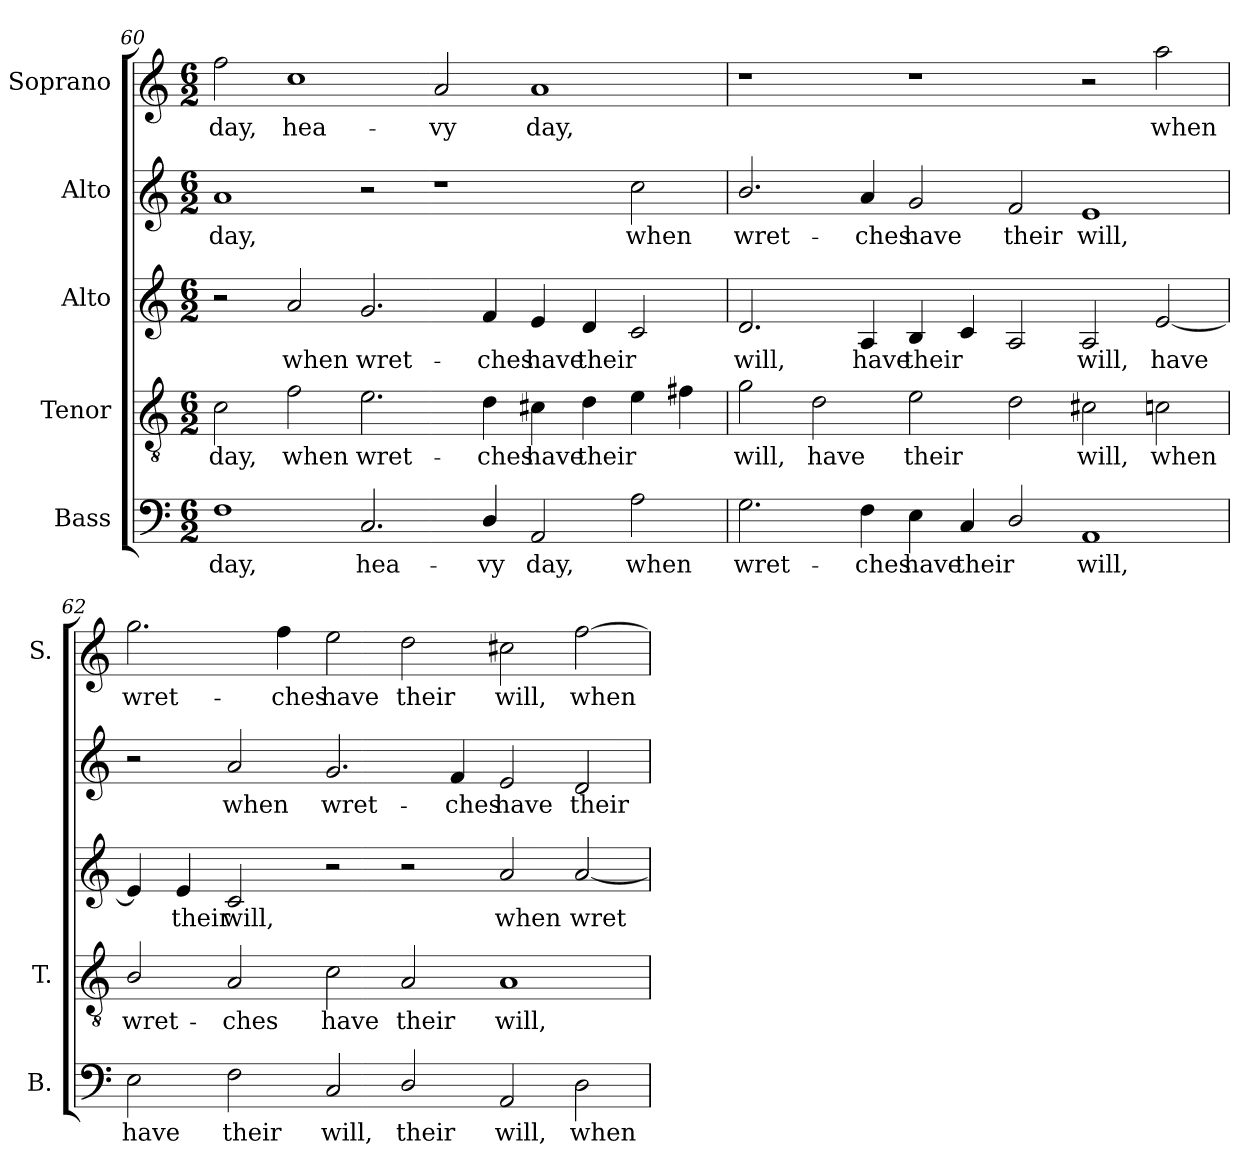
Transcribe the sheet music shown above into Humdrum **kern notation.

**kern	**text	**kern	**text	**kern	**text	**kern	**text	**kern	**text
*part5	*part5	*part4	*part4	*part3	*part3	*part2	*part2	*part1	*part1
*staff5	*staff5	*staff4	*staff4	*staff3	*staff3	*staff2	*staff2	*staff1	*staff1
*I"Bass	*	*I"Tenor	*	*I"Alto	*	*I"Alto	*	*I"Soprano	*
*I'B.	*	*I'T.	*	*	*	*	*	*I'S.	*
!!LO:LB:g=z
*clefF4	*	*clefGv2	*	*clefG2	*	*clefG2	*	*clefG2	*
*	*	*ITrd7c12	*	*	*	*	*	*	*
*k[]	*	*k[]	*	*k[]	*	*k[]	*	*k[]	*
*C:	*	*C:	*	*C:	*	*C:	*	*C:	*
*M6/2	*	*M6/2	*	*M6/2	*	*M6/2	*	*M6/2	*
=60	=60	=60	=60	=60	=60	=60	=60	=60	=60
!	!LO:LY:b:color=#000000	!	!	!	!	!	!	!	!
!	!	!	!LO:LY:b:color=#000000	!	!	!	!	!	!
!	!	!	!	!	!	!	!LO:LY:b:color=#000000	!	!
!	!	!	!	!	!	!	!	!	!LO:LY:b:color=#000000
1Fi	day,	2Ci\	day,	2r	.	1ai	day,	2ffi\	day,
!	!	!	!LO:LY:b:color=#000000	!	!	!	!	!	!
!	!	!	!	!	!LO:LY:b:color=#000000	!	!	!	!
!	!	!	!	!	!	!	!	!	!LO:LY:b:color=#000000
.	.	2Fi\	when	2ai/	when	.	.	1cci	hea-
!	!LO:LY:b:color=#000000	!	!	!	!	!	!	!	!
!	!	!	!LO:LY:b:color=#000000	!	!	!	!	!	!
!	!	!	!	!	!LO:LY:b:color=#000000	!	!	!	!
2.Ci/	hea-	2.Ei\	wret-	2.gi/	wret-	2r	.	.	.
!	!	!	!	!	!	!	!	!	!LO:LY:b:color=#000000
.	.	.	.	.	.	1r	.	2ai/	-vy
!	!LO:LY:b:color=#000000	!	!	!	!	!	!	!	!
!	!	!	!LO:LY:b:color=#000000	!	!	!	!	!	!
!	!	!	!	!	!LO:LY:b:color=#000000	!	!	!	!
4Di/	-vy	4Di\	-ches	4fi/	-ches	.	.	.	.
!	!LO:LY:b:color=#000000	!	!	!	!	!	!	!	!
!	!	!	!LO:LY:b:color=#000000	!	!	!	!	!	!
!	!	!	!	!	!LO:LY:b:color=#000000	!	!	!	!
!	!	!	!	!	!	!	!	!	!LO:LY:b:color=#000000
2AAi/	day,	4C#Xi\	have	4ei/	have	.	.	1ai	day,
!	!	!	!LO:LY:b:color=#000000	!	!	!	!	!	!
!	!	!	!	!	!LO:LY:b:color=#000000	!	!	!	!
.	.	4Di\	their	4di/	their	.	.	.	.
!	!LO:LY:b:color=#000000	!	!	!	!	!	!	!	!
!	!	!	!	!	!	!	!LO:LY:b:color=#000000	!	!
2Ai\	when	4Ei\	.	2ci/	.	2cci\	when	.	.
.	.	4F#Xi\	.	.	.	.	.	.	.
=61	=61	=61	=61	=61	=61	=61	=61	=61	=61
!	!LO:LY:b:color=#000000	!	!	!	!	!	!	!	!
!	!	!	!LO:LY:b:color=#000000	!	!	!	!	!	!
!	!	!	!	!	!LO:LY:b:color=#000000	!	!	!	!
!	!	!	!	!	!	!	!LO:LY:b:color=#000000	!	!
2.Gi\	wret-	2Gi\	will,	2.di/	will,	2.bi/	wret-	1r	.
!	!	!	!LO:LY:b:color=#000000	!	!	!	!	!	!
.	.	2Di\	have	.	.	.	.	.	.
!	!LO:LY:b:color=#000000	!	!	!	!	!	!	!	!
!	!	!	!	!	!LO:LY:b:color=#000000	!	!	!	!
!	!	!	!	!	!	!	!LO:LY:b:color=#000000	!	!
4Fi\	-ches	.	.	4Ai/	have	4ai/	-ches	.	.
!	!LO:LY:b:color=#000000	!	!	!	!	!	!	!	!
!	!	!	!LO:LY:b:color=#000000	!	!	!	!	!	!
!	!	!	!	!	!LO:LY:b:color=#000000	!	!	!	!
!	!	!	!	!	!	!	!LO:LY:b:color=#000000	!	!
4Ei\	have	2Ei\	their	4Bi/	their	2gi/	have	1r	.
!	!LO:LY:b:color=#000000	!	!	!	!	!	!	!	!
4Ci/	their	.	.	4ci/	.	.	.	.	.
!	!	!	!	!	!	!	!LO:LY:b:color=#000000	!	!
2Di/	.	2Di\	.	2Ai/	.	2fi/	their	.	.
!	!LO:LY:b:color=#000000	!	!	!	!	!	!	!	!
!	!	!	!LO:LY:b:color=#000000	!	!	!	!	!	!
!	!	!	!	!	!LO:LY:b:color=#000000	!	!	!	!
!	!	!	!	!	!	!	!LO:LY:b:color=#000000	!	!
1AAi	will,	2C#Xi\	will,	2Ai/	will,	1ei	will,	2r	.
!	!	!	!LO:LY:b:color=#000000	!	!	!	!	!	!
!	!	!	!	!	!LO:LY:b:color=#000000	!	!	!	!
!	!	!	!	!	!	!	!	!	!LO:LY:b:color=#000000
.	.	2Cni\	when	[<2ei/	have	.	.	2aai\	when
!!LO:PB:g=z
=62	=62	=62	=62	=62	=62	=62	=62	=62	=62
!	!LO:LY:b:color=#000000	!	!	!	!	!	!	!	!
!	!	!	!LO:LY:b:color=#000000	!	!	!	!	!	!
!	!	!	!	!	!	!	!	!	!LO:LY:b:color=#000000
2Ei\	have	2BBi/	wret-	4ei/]	.	2r	.	2.ggi\	wret-
!	!	!	!	!	!LO:LY:b:color=#000000	!	!	!	!
.	.	.	.	4ei/	their	.	.	.	.
!	!LO:LY:b:color=#000000	!	!	!	!	!	!	!	!
!	!	!	!LO:LY:b:color=#000000	!	!	!	!	!	!
!	!	!	!	!	!LO:LY:b:color=#000000	!	!	!	!
!	!	!	!	!	!	!	!LO:LY:b:color=#000000	!	!
2Fi\	their	2AAi/	-ches	2ci/	will,	2ai/	when	.	.
!	!	!	!	!	!	!	!	!	!LO:LY:b:color=#000000
.	.	.	.	.	.	.	.	4ffi\	-ches
!	!LO:LY:b:color=#000000	!	!	!	!	!	!	!	!
!	!	!	!LO:LY:b:color=#000000	!	!	!	!	!	!
!	!	!	!	!	!	!	!LO:LY:b:color=#000000	!	!
!	!	!	!	!	!	!	!	!	!LO:LY:b:color=#000000
2Ci/	will,	2Ci\	have	2r	.	2.gi/	wret-	2eei\	have
!	!LO:LY:b:color=#000000	!	!	!	!	!	!	!	!
!	!	!	!LO:LY:b:color=#000000	!	!	!	!	!	!
!	!	!	!	!	!	!	!	!	!LO:LY:b:color=#000000
2Di/	their	2AAi/	their	2r	.	.	.	2ddi\	their
!	!	!	!	!	!	!	!LO:LY:b:color=#000000	!	!
.	.	.	.	.	.	4fi/	-ches	.	.
!	!LO:LY:b:color=#000000	!	!	!	!	!	!	!	!
!	!	!	!LO:LY:b:color=#000000	!	!	!	!	!	!
!	!	!	!	!	!LO:LY:b:color=#000000	!	!	!	!
!	!	!	!	!	!	!	!LO:LY:b:color=#000000	!	!
!	!	!	!	!	!	!	!	!	!LO:LY:b:color=#000000
2AAi/	will,	1AAi	will,	2ai/	when	2ei/	have	2cc#Xi\	will,
!	!LO:LY:b:color=#000000	!	!	!	!	!	!	!	!
!	!	!	!	!	!LO:LY:b:color=#000000	!	!	!	!
!	!	!	!	!	!	!	!LO:LY:b:color=#000000	!	!
!	!	!	!	!	!	!	!	!	!LO:LY:b:color=#000000
2Di\	when	.	.	[<2ai/	wret-	2di/	their	[>2ffi\	when
=	=	=	=	=	=	=	=	=	=
*-	*-	*-	*-	*-	*-	*-	*-	*-	*-
